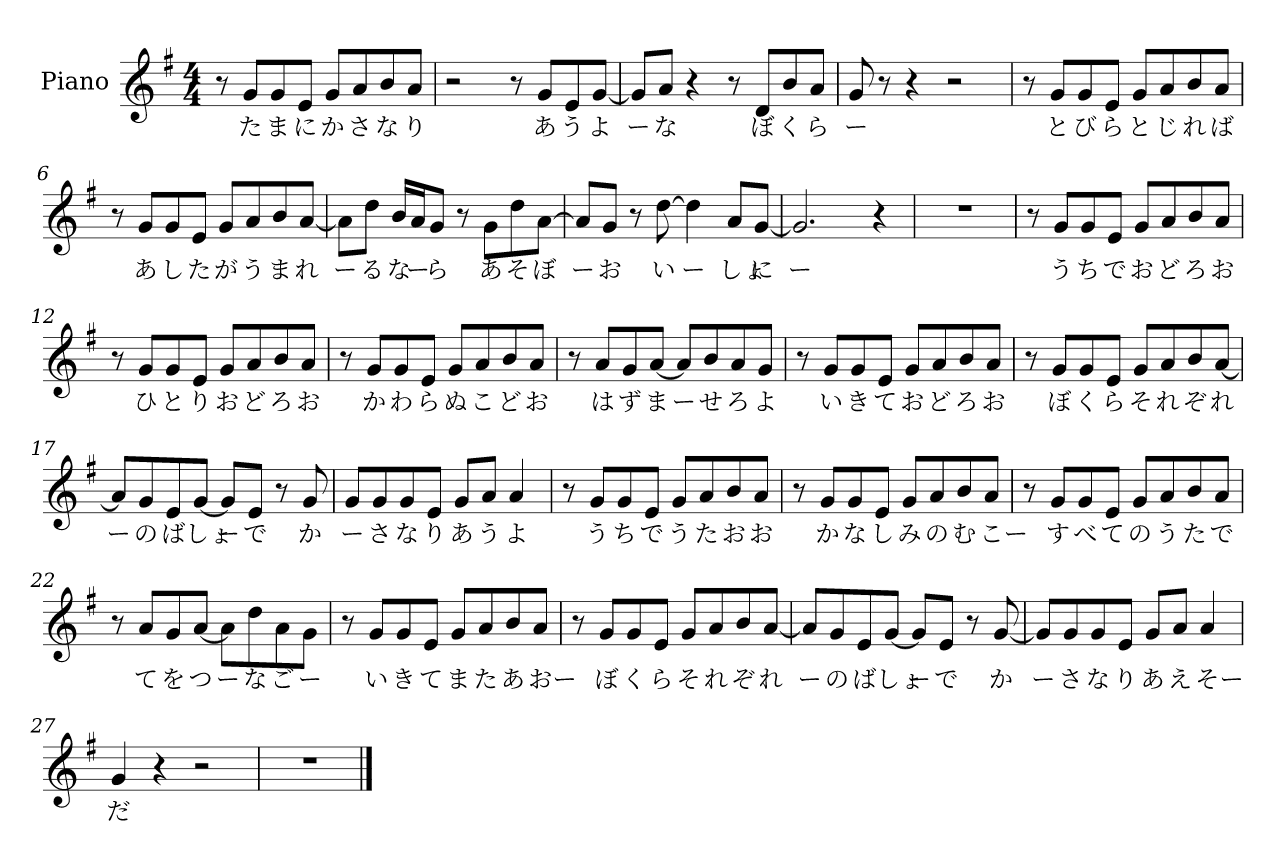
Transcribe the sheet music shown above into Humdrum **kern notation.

**kern	**text
*part1	*part1
*staff1	*staff1
*I"Piano	*
*I'Pno.	*
*clefG2	*
*k[f#]	*
*M4/4	*
*MM124	*
=1	=1
8r	.
!	!LO:LY:b
8g/L	た
!	!LO:LY:b
8g/	ま
!	!LO:LY:b
8e/J	に
!	!LO:LY:b
8g/L	か
!	!LO:LY:b
8a/	さ
!	!LO:LY:b
8b/	な
!	!LO:LY:b
8a/J	り
=2	=2
2r	.
8r	.
!	!LO:LY:b
8g/L	あ
!	!LO:LY:b
8e/	う
!	!LO:LY:b
[8g/J	よ
=3	=3
!	!LO:LY:b
8g/L]	ー
!	!LO:LY:b
8a/J	な
4r	.
8r	.
!	!LO:LY:b
8d/L	ぼ
!	!LO:LY:b
8b/	く
!	!LO:LY:b
8a/J	ら
=4	=4
!	!LO:LY:b
8g/	ー
8r	.
4r	.
2r	.
=5	=5
8r	.
!	!LO:LY:b
8g/L	と
!	!LO:LY:b
8g/	び
!	!LO:LY:b
8e/J	ら
!	!LO:LY:b
8g/L	と
!	!LO:LY:b
8a/	じ
!	!LO:LY:b
8b/	れ
!	!LO:LY:b
8a/J	ば
=6	=6
8r	.
!	!LO:LY:b
8g/L	あ
!	!LO:LY:b
8g/	し
!	!LO:LY:b
8e/J	た
!	!LO:LY:b
8g/L	が
!	!LO:LY:b
8a/	う
!	!LO:LY:b
8b/	ま
!	!LO:LY:b
[8a/J	れ
!!LO:LB:g=z
=7	=7
!	!LO:LY:b
8a\L]	ー
!	!LO:LY:b
8dd\J	る
!	!LO:LY:b
16b/LL	な
!	!LO:LY:b
16a/J	ー
!	!LO:LY:b
8g/J	ら
8r	.
!	!LO:LY:b
8g\L	あ
!	!LO:LY:b
8dd\	そ
!	!LO:LY:b
[8a\J	ぼ
=8	=8
!	!LO:LY:b
8a/L]	ー
!	!LO:LY:b
8g/J	お
8r	.
!	!LO:LY:b
[8dd\	い
!	!LO:LY:b
4dd\]	ー
!	!LO:LY:b
8a/L	しょ
!	!LO:LY:b
[8g/J	に
=9	=9
!	!LO:LY:b
2.g/]	ー
4r	.
=10	=10
1r	.
=11	=11
8r	.
!	!LO:LY:b
8g/L	う
!	!LO:LY:b
8g/	ち
!	!LO:LY:b
8e/J	で
!	!LO:LY:b
8g/L	お
!	!LO:LY:b
8a/	ど
!	!LO:LY:b
8b/	ろ
!	!LO:LY:b
8a/J	お
=12	=12
8r	.
!	!LO:LY:b
8g/L	ひ
!	!LO:LY:b
8g/	と
!	!LO:LY:b
8e/J	り
!	!LO:LY:b
8g/L	お
!	!LO:LY:b
8a/	ど
!	!LO:LY:b
8b/	ろ
!	!LO:LY:b
8a/J	お
!!LO:LB:g=z
=13	=13
8r	.
!	!LO:LY:b
8g/L	か
!	!LO:LY:b
8g/	わ
!	!LO:LY:b
8e/J	ら
!	!LO:LY:b
8g/L	ぬ
!	!LO:LY:b
8a/	こ
!	!LO:LY:b
8b/	ど
!	!LO:LY:b
8a/J	お
=14	=14
8r	.
!	!LO:LY:b
8a/L	は
!	!LO:LY:b
8g/	ず
!	!LO:LY:b
[8a/J	ま
!	!LO:LY:b
8a/L]	ー
!	!LO:LY:b
8b/	せ
!	!LO:LY:b
8a/	ろ
!	!LO:LY:b
8g/J	よ
=15	=15
8r	.
!	!LO:LY:b
8g/L	い
!	!LO:LY:b
8g/	き
!	!LO:LY:b
8e/J	て
!	!LO:LY:b
8g/L	お
!	!LO:LY:b
8a/	ど
!	!LO:LY:b
8b/	ろ
!	!LO:LY:b
8a/J	お
=16	=16
8r	.
!	!LO:LY:b
8g/L	ぼ
!	!LO:LY:b
8g/	く
!	!LO:LY:b
8e/J	ら
!	!LO:LY:b
8g/L	そ
!	!LO:LY:b
8a/	れ
!	!LO:LY:b
8b/	ぞ
!	!LO:LY:b
[8a/J	れ
=17	=17
!	!LO:LY:b
8a/L]	ー
!	!LO:LY:b
8g/	の
!	!LO:LY:b
8e/	ば
!	!LO:LY:b
[8g/J	しょ
!	!LO:LY:b
8g/L]	ー
!	!LO:LY:b
8e/J	で
8r	.
!	!LO:LY:b
8g/	か
!!LO:LB:g=z
=18	=18
!	!LO:LY:b
8g/L	ー
!	!LO:LY:b
8g/	さ
!	!LO:LY:b
8g/	な
!	!LO:LY:b
8e/J	り
!	!LO:LY:b
8g/L	あ
!	!LO:LY:b
8a/J	う
!	!LO:LY:b
4a/	よ
=19	=19
8r	.
!	!LO:LY:b
8g/L	う
!	!LO:LY:b
8g/	ち
!	!LO:LY:b
8e/J	で
!	!LO:LY:b
8g/L	う
!	!LO:LY:b
8a/	た
!	!LO:LY:b
8b/	お
!	!LO:LY:b
8a/J	お
=20	=20
8r	.
!	!LO:LY:b
8g/L	か
!	!LO:LY:b
8g/	な
!	!LO:LY:b
8e/J	し
!	!LO:LY:b
8g/L	み
!	!LO:LY:b
8a/	の
!	!LO:LY:b
8b/	む
!	!LO:LY:b
8a/J	こー
=21	=21
8r	.
!	!LO:LY:b
8g/L	す
!	!LO:LY:b
8g/	べ
!	!LO:LY:b
8e/J	て
!	!LO:LY:b
8g/L	の
!	!LO:LY:b
8a/	う
!	!LO:LY:b
8b/	た
!	!LO:LY:b
8a/J	で
=22	=22
8r	.
!	!LO:LY:b
8a/L	て
!	!LO:LY:b
8g/	を
!	!LO:LY:b
[8a/J	つ
!	!LO:LY:b
8a\L]	ー
!	!LO:LY:b
8dd\	な
!	!LO:LY:b
8a\	ご
!	!LO:LY:b
8g\J	ー
!!LO:LB:g=z
=23	=23
8r	.
!	!LO:LY:b
8g/L	い
!	!LO:LY:b
8g/	き
!	!LO:LY:b
8e/J	て
!	!LO:LY:b
8g/L	ま
!	!LO:LY:b
8a/	た
!	!LO:LY:b
8b/	あ
!	!LO:LY:b
8a/J	おー
=24	=24
8r	.
!	!LO:LY:b
8g/L	ぼ
!	!LO:LY:b
8g/	く
!	!LO:LY:b
8e/J	ら
!	!LO:LY:b
8g/L	そ
!	!LO:LY:b
8a/	れ
!	!LO:LY:b
8b/	ぞ
!	!LO:LY:b
[8a/J	れ
=25	=25
!	!LO:LY:b
8a/L]	ー
!	!LO:LY:b
8g/	の
!	!LO:LY:b
8e/	ば
!	!LO:LY:b
[8g/J	しょ
!	!LO:LY:b
8g/L]	ー
!	!LO:LY:b
8e/J	で
8r	.
!	!LO:LY:b
[8g/	か
=26	=26
!	!LO:LY:b
8g/L]	ー
!	!LO:LY:b
8g/	さ
!	!LO:LY:b
8g/	な
!	!LO:LY:b
8e/J	り
!	!LO:LY:b
8g/L	あ
!	!LO:LY:b
8a/J	え
!	!LO:LY:b
4a/	そー
=27	=27
!	!LO:LY:b
4g/	だ
4r	.
2r	.
=28	=28
1r	.
==	==
*-	*-
